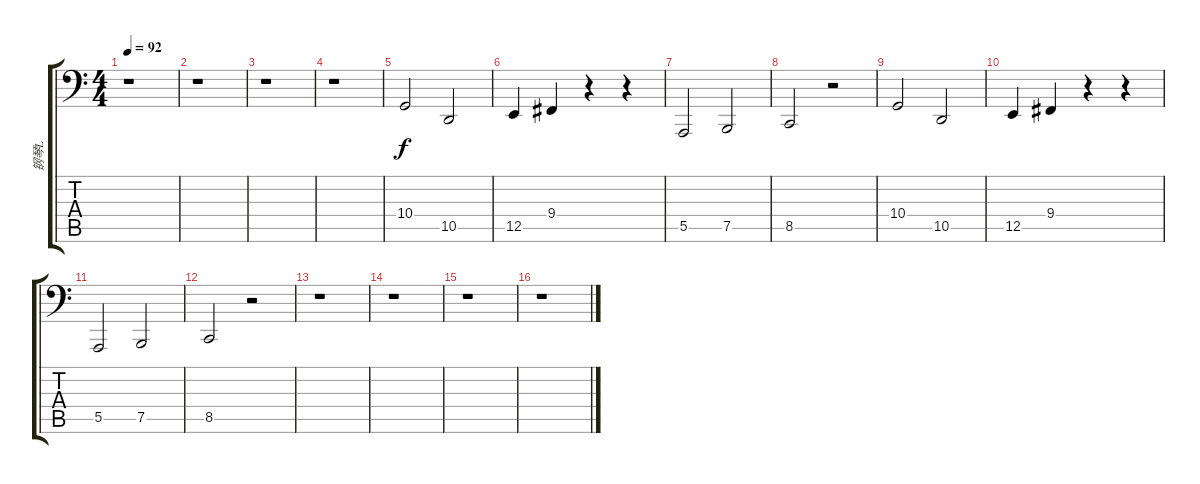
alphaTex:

\track ("钢琴L" "钢琴L") {instrument acousticgrandpiano}
\staff {score tabs}
\tuning (C3 G2 D2 A1 E1 B0) {hide}
\ts (4 4)
\tempo 92
\clef f4
\ks c
r.1{dy f} |
r.1 |
r.1 |
r.1 |
10.4.2 10.5.2 |
12.5.4 9.4.4 r.4 r.4 |
5.5.2 7.5.2 |
8.5.2 r.2 |
10.4.2 10.5.2 |
12.5.4 9.4.4 r.4 r.4 |
5.5.2 7.5.2 |
8.5.2 r.2 |
r.1 |
r.1 |
r.1 |
r.1
